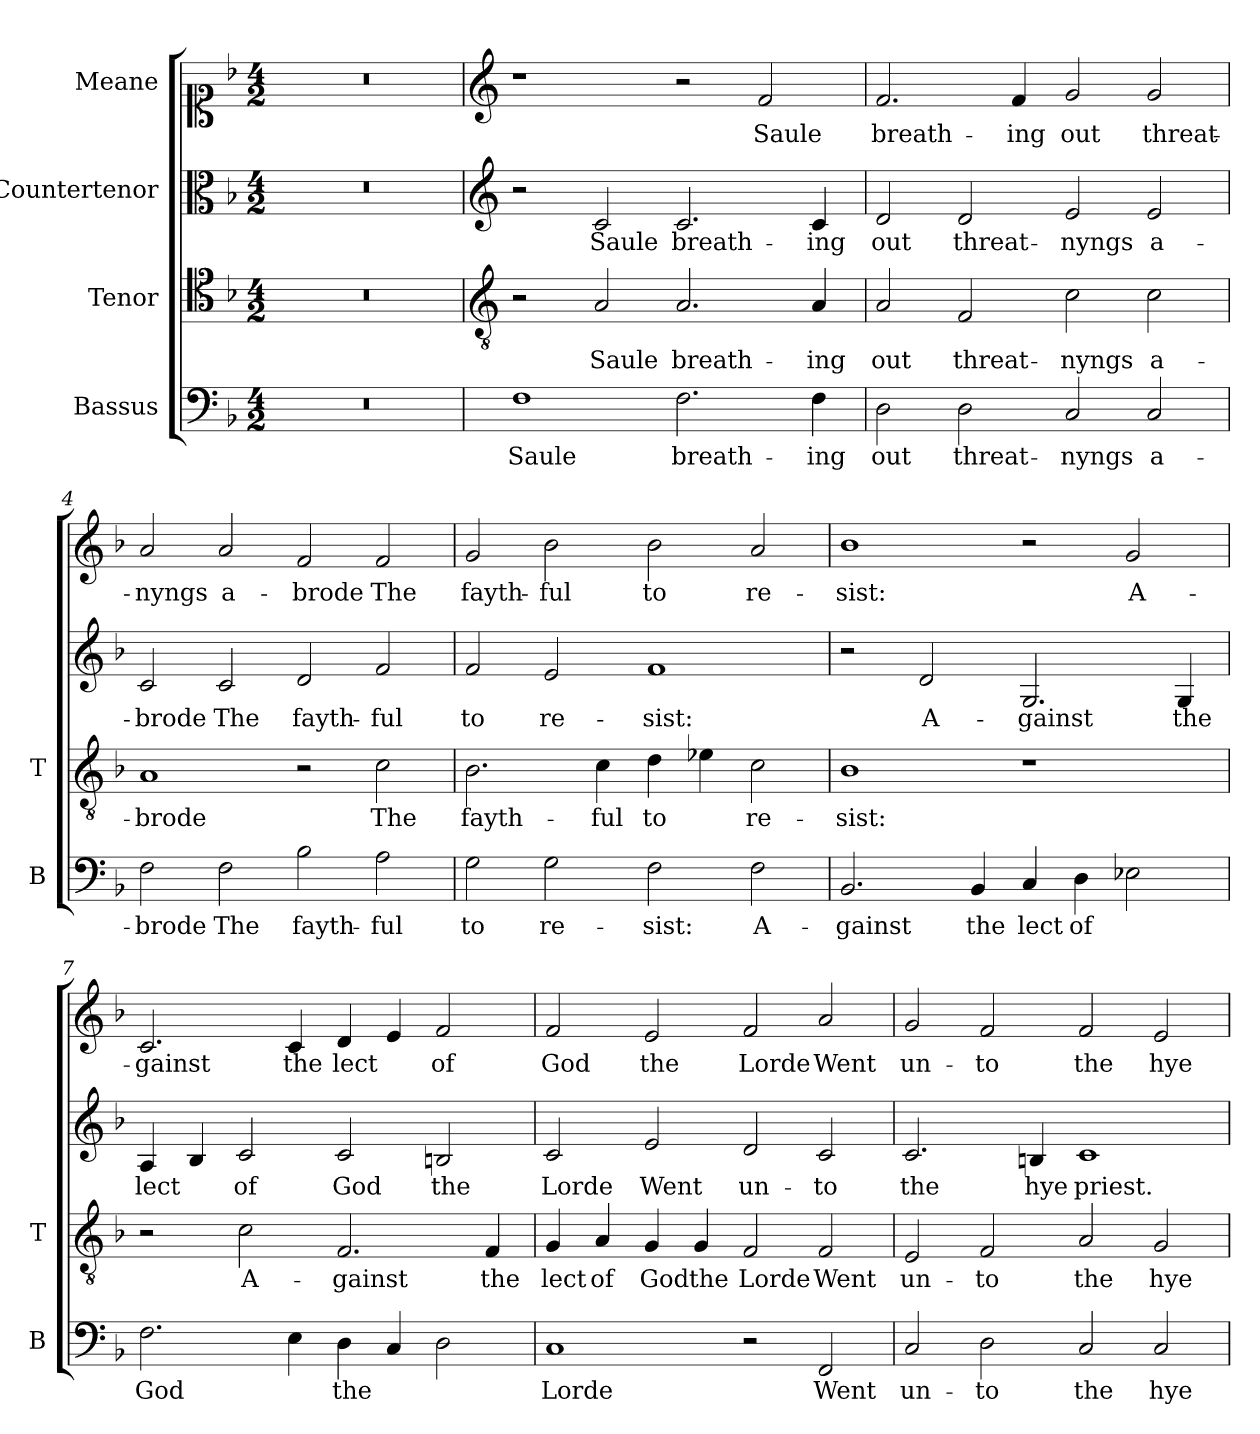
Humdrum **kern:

**kern	**text	**kern	**text	**kern	**text	**kern	**text
*part4	*part4	*part3	*part3	*part2	*part2	*part1	*part1
*staff4	*staff4	*staff3	*staff3	*staff2	*staff2	*staff1	*staff1
*I"Bassus	*	*I"Tenor	*	*I"Countertenor	*	*I"Meane	*
*I'B	*	*I'T	*	*	*	*	*
*clefF4	*	*clefC4	*	*clefC3	*	*clefC1	*
*k[b-]	*	*k[b-]	*	*k[b-]	*	*k[b-]	*
*F:	*	*F:	*	*F:	*	*F:	*
*M4/2	*	*M4/2	*	*M4/2	*	*M4/2	*
=1	=1	=1	=1	=1	=1	=1	=1
0r	.	0r	.	0r	.	0r	.
=2	=2	=2	=2	=2	=2	=2	=2
*	*	*clefGv2	*	*clefG2	*	*clefG2	*
!	!LO:LY:b	!	!	!	!	!	!
1F	Saule	2r	.	2r	.	1r	.
!	!	!	!LO:LY:b	!	!LO:LY:b	!	!
.	.	2A/	Saule	2c/	Saule	.	.
!	!LO:LY:b	!	!LO:LY:b	!	!LO:LY:b	!	!
2.F\	breath-	2.A/	breath-	2.c/	breath-	2r	.
!	!	!	!	!	!	!	!LO:LY:b
.	.	.	.	.	.	2f/	Saule
!	!LO:LY:b	!	!LO:LY:b	!	!LO:LY:b	!	!
4F\	-ing	4A/	-ing	4c/	-ing	.	.
=3	=3	=3	=3	=3	=3	=3	=3
!	!LO:LY:b	!	!LO:LY:b	!	!LO:LY:b	!	!LO:LY:b
2D\	out	2A/	out	2d/	out	2.f/	breath-
!	!LO:LY:b	!	!LO:LY:b	!	!LO:LY:b	!	!
2D\	threat-	2F/	threat-	2d/	threat-	.	.
!	!	!	!	!	!	!	!LO:LY:b
.	.	.	.	.	.	4f/	-ing
!	!LO:LY:b	!	!LO:LY:b	!	!LO:LY:b	!	!LO:LY:b
2C/	-nyngs	2c\	-nyngs	2e/	-nyngs	2g/	out
!	!LO:LY:b	!	!LO:LY:b	!	!LO:LY:b	!	!LO:LY:b
2C/	a-	2c\	a-	2e/	a-	2g/	threat-
!!LO:LB:g=z
=4	=4	=4	=4	=4	=4	=4	=4
!	!LO:LY:b	!	!LO:LY:b	!	!LO:LY:b	!	!LO:LY:b
2F\	-brode	1A	-brode	2c/	-brode	2a/	-nyngs
!	!LO:LY:b	!	!	!	!LO:LY:b	!	!LO:LY:b
2F\	The	.	.	2c/	The	2a/	a-
!	!LO:LY:b	!	!	!	!LO:LY:b	!	!LO:LY:b
2B-\	fayth-	2r	.	2d/	fayth-	2f/	-brode
!	!LO:LY:b	!	!LO:LY:b	!	!LO:LY:b	!	!LO:LY:b
2A\	-ful	2c\	The	2f/	-ful	2f/	The
=5	=5	=5	=5	=5	=5	=5	=5
!	!LO:LY:b	!	!LO:LY:b	!	!LO:LY:b	!	!LO:LY:b
2G\	to	2.B-\	fayth-	2f/	to	2g/	fayth-
!	!LO:LY:b	!	!	!	!LO:LY:b	!	!LO:LY:b
2G\	re-	.	.	2e/	re-	2b-\	-ful
!	!	!	!LO:LY:b	!	!	!	!
.	.	4c\	-ful	.	.	.	.
!	!LO:LY:b	!	!LO:LY:b	!	!LO:LY:b	!	!LO:LY:b
2F\	-sist:	4d\	to	1f	-sist:	2b-\	to
.	.	4e-X\	.	.	.	.	.
!	!LO:LY:b	!	!LO:LY:b	!	!	!	!LO:LY:b
2F\	A-	2c\	re-	.	.	2a/	re-
=6	=6	=6	=6	=6	=6	=6	=6
!	!LO:LY:b	!	!LO:LY:b	!	!	!	!LO:LY:b
2.BB-/	-gainst	1B-	-sist:	2r	.	1b-	-sist:
!	!	!	!	!	!LO:LY:b	!	!
.	.	.	.	2d/	A-	.	.
!	!LO:LY:b	!	!	!	!	!	!
4BB-/	the	.	.	.	.	.	.
!	!LO:LY:b	!	!	!	!LO:LY:b	!	!
4C/	lect	1r	.	2.G/	-gainst	2r	.
!	!LO:LY:b	!	!	!	!	!	!
4D\	of	.	.	.	.	.	.
!	!	!	!	!	!	!	!LO:LY:b
2E-X\	.	.	.	.	.	2g/	A-
!	!	!	!	!	!LO:LY:b	!	!
.	.	.	.	4G/	the	.	.
!!LO:LB:g=z
=7	=7	=7	=7	=7	=7	=7	=7
!	!LO:LY:b	!	!	!	!LO:LY:b	!	!LO:LY:b
2.F\	God	2r	.	4A/	lect	2.c/	-gainst
.	.	.	.	4B-/	.	.	.
!	!	!	!LO:LY:b	!	!LO:LY:b	!	!
.	.	2c\	A-	2c/	of	.	.
!	!	!	!	!	!	!	!LO:LY:b
4E\	.	.	.	.	.	4c/	the
!	!LO:LY:b	!	!LO:LY:b	!	!LO:LY:b	!	!LO:LY:b
4D\	the	2.F/	-gainst	2c/	God	4d/	lect
4C/	.	.	.	.	.	4e/	.
!	!	!	!	!	!LO:LY:b	!	!LO:LY:b
2D\	.	.	.	2Bn/	the	2f/	of
!	!	!	!LO:LY:b	!	!	!	!
.	.	4F/	the	.	.	.	.
=8	=8	=8	=8	=8	=8	=8	=8
!	!LO:LY:b	!	!LO:LY:b	!	!LO:LY:b	!	!LO:LY:b
1C	Lorde	4G/	lect	2c/	Lorde	2f/	God
!	!	!	!LO:LY:b	!	!	!	!
.	.	4A/	of	.	.	.	.
!	!	!	!LO:LY:b	!	!LO:LY:b	!	!LO:LY:b
.	.	4G/	God	2e/	Went	2e/	the
!	!	!	!LO:LY:b	!	!	!	!
.	.	4G/	the	.	.	.	.
!	!	!	!LO:LY:b	!	!LO:LY:b	!	!LO:LY:b
2r	.	2F/	Lorde	2d/	un-	2f/	Lorde
!	!LO:LY:b	!	!LO:LY:b	!	!LO:LY:b	!	!LO:LY:b
2FF/	Went	2F/	Went	2c/	-to	2a/	Went
=9	=9	=9	=9	=9	=9	=9	=9
!	!LO:LY:b	!	!LO:LY:b	!	!LO:LY:b	!	!LO:LY:b
2C/	un-	2E/	un-	2.c/	the	2g/	un-
!	!LO:LY:b	!	!LO:LY:b	!	!	!	!LO:LY:b
2D\	-to	2F/	-to	.	.	2f/	-to
!	!	!	!	!	!LO:LY:b	!	!
.	.	.	.	4Bn/	hye	.	.
!	!LO:LY:b	!	!LO:LY:b	!	!LO:LY:b	!	!LO:LY:b
2C/	the	2A/	the	1c	priest.	2f/	the
!	!LO:LY:b	!	!LO:LY:b	!	!	!	!LO:LY:b
2C/	hye	2G/	hye	.	.	2e/	hye
=	=	=	=	=	=	=	=
*-	*-	*-	*-	*-	*-	*-	*-
